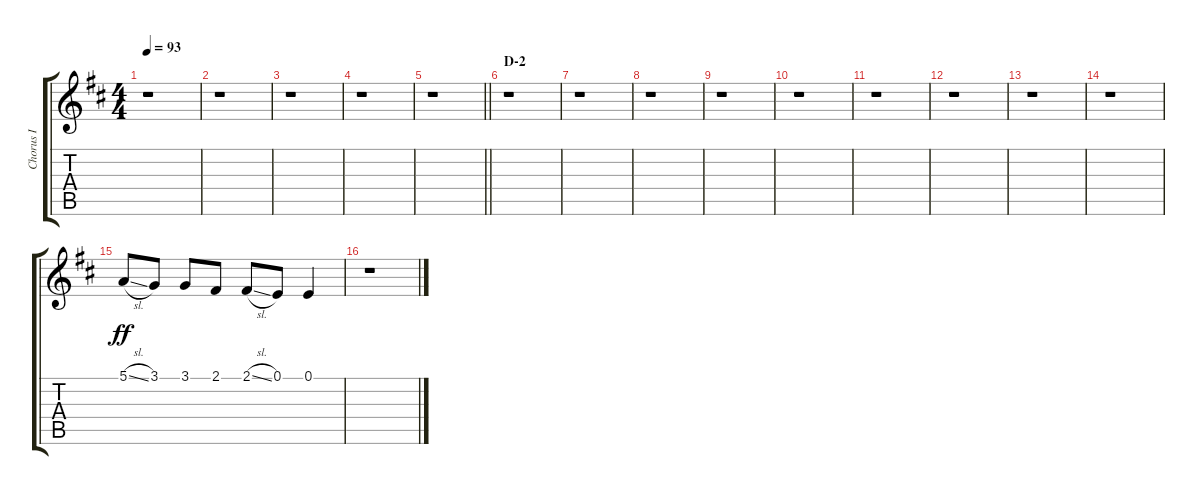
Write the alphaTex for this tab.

\track ("Chorus I" "Chorus I") {instrument voiceoohs}
\staff {score tabs}
\tuning (E4 B3 G3 D3 A2 E2) {hide}
\ts (4 4)
\tempo 93
\clef g2
\ks d
r.1{dy ff} |
r.1 |
r.1 |
r.1 |
\barLineRight lightlight
r.1 |
\section ("" "D-2")
r.1 |
r.1 |
r.1 |
r.1 |
r.1 |
r.1 |
r.1 |
r.1 |
r.1 |
5.1{sl}.8 3.1.8 3.1.8 2.1.8 2.1{sl}.8 0.1.8 0.1.4 |
r.1
